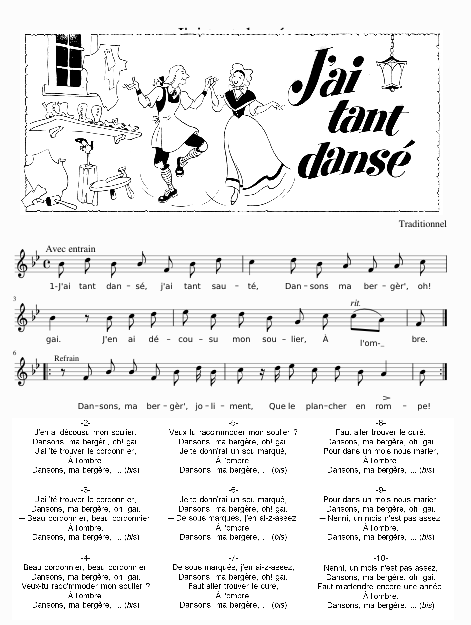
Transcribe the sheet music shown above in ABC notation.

X:1
L:1/8
Q:1/4=104
M:4/4
I:linebreak $
K:Bb
V:1 treble
V:1
 B d B B F B d | c2 d B A F A c |$ B2 z B c d | e c d B G c[Q:1/4=50] (cA) | F |]:$ %5
[Q:1/4=100] z F B B F B d/ B/ | c z/ d/ e c d B !>!A2 | B :| %8
